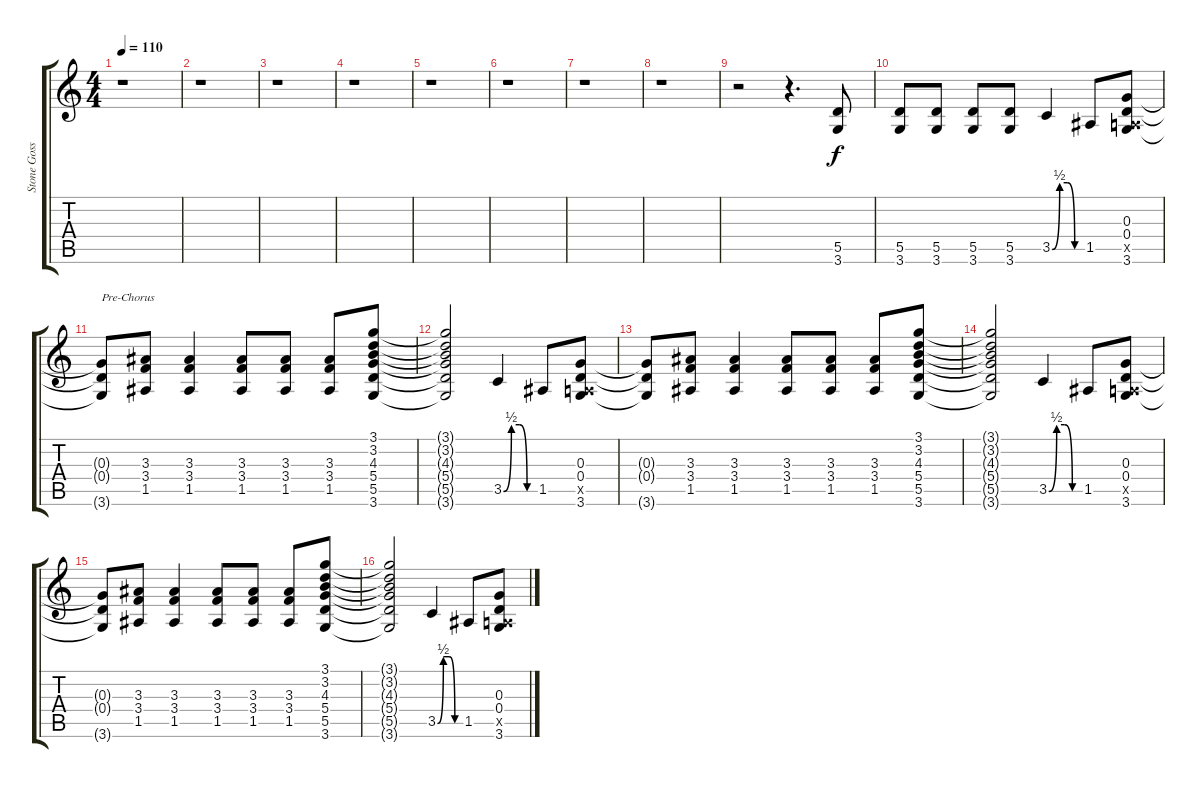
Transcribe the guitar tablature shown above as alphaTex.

\track ("Stone Gossard" "Stone Goss") {instrument distortionguitar}
\staff {score tabs}
\tuning (E4 B3 G3 D3 A2 E2) {hide}
\ts (4 4)
\tempo 110
\clef g2
\ks c
r.1{dy f} |
r.1 |
r.1 |
r.1 |
r.1 |
r.1 |
r.1 |
r.1 |
r.2 r.4{d} (5.5 3.6).8 |
(5.5 3.6).8 (5.5 3.6).8 (5.5 3.6).8 (5.5 3.6).8 3.5{be (custom 0 0 15 2 30 2 45 0 60 0)}.4 1.5.8 (0.3 0.4 0.5{x} 3.6).8 |
(0.3{t} 0.4{t} 3.6{t}).8{txt "Pre-Chorus"} (3.3 3.4 1.5).8 (3.3 3.4 1.5).4 (3.3 3.4 1.5).8 (3.3 3.4 1.5).8 (3.3 3.4 1.5).8 (3.1 3.2 4.3 5.4 5.5 3.6).8 |
(3.1{t} 3.2{t} 4.3{t} 5.4{t} 5.5{t} 3.6{t}).2 3.5{be (custom 0 0 15 2 30 2 45 0 60 0)}.4 1.5.8 (0.3 0.4 0.5{x} 3.6).8 |
(0.3{t} 0.4{t} 3.6{t}).8 (3.3 3.4 1.5).8 (3.3 3.4 1.5).4 (3.3 3.4 1.5).8 (3.3 3.4 1.5).8 (3.3 3.4 1.5).8 (3.1 3.2 4.3 5.4 5.5 3.6).8 |
(3.1{t} 3.2{t} 4.3{t} 5.4{t} 5.5{t} 3.6{t}).2 3.5{be (custom 0 0 15 2 30 2 45 0 60 0)}.4 1.5.8 (0.3 0.4 0.5{x} 3.6).8 |
(0.3{t} 0.4{t} 3.6{t}).8 (3.3 3.4 1.5).8 (3.3 3.4 1.5).4 (3.3 3.4 1.5).8 (3.3 3.4 1.5).8 (3.3 3.4 1.5).8 (3.1 3.2 4.3 5.4 5.5 3.6).8 |
(3.1{t} 3.2{t} 4.3{t} 5.4{t} 5.5{t} 3.6{t}).2 3.5{be (custom 0 0 15 2 30 2 45 0 60 0)}.4 1.5.8 (0.3 0.4 0.5{x} 3.6).8
